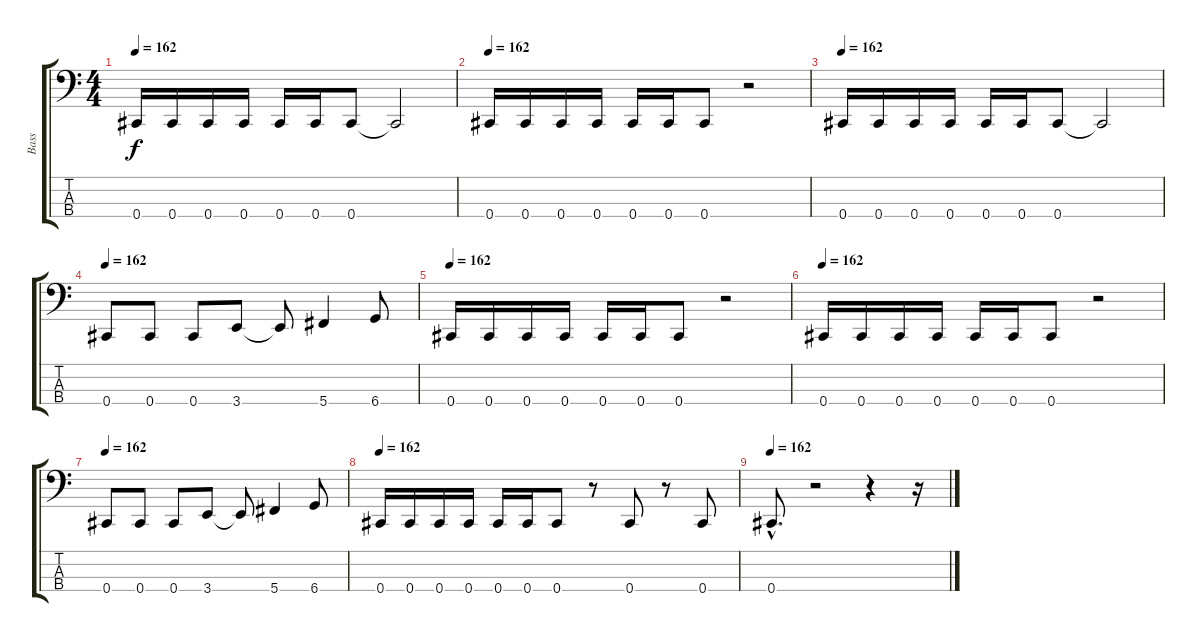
\track ("Bass" "Bass") {instrument electricbasspick}
\staff {score tabs}
\tuning (E2 B1 Gb1 Db1) {hide}
\ts (4 4)
\tempo 162
\clef f4
\ks c
0.4.16{dy f} 0.4.16 0.4.16 0.4.16 0.4.16 0.4.16 0.4.8 0.4{t}.2 |
\tempo 162
0.4.16 0.4.16 0.4.16 0.4.16 0.4.16 0.4.16 0.4.8 r.2 |
\tempo 162
0.4.16 0.4.16 0.4.16 0.4.16 0.4.16 0.4.16 0.4.8 0.4{t}.2 |
\tempo 162
0.4.8 0.4.8 0.4.8 3.4.8 3.4{t}.8 5.4.4 6.4.8 |
\tempo 162
0.4.16 0.4.16 0.4.16 0.4.16 0.4.16 0.4.16 0.4.8 r.2 |
\tempo 162
0.4.16 0.4.16 0.4.16 0.4.16 0.4.16 0.4.16 0.4.8 r.2 |
\tempo 162
0.4.8 0.4.8 0.4.8 3.4.8 3.4{t}.8 5.4.4 6.4.8 |
\tempo 162
0.4.16 0.4.16 0.4.16 0.4.16 0.4.16 0.4.16 0.4.8 r.8 0.4.8 r.8 0.4.8 |
\tempo 162
0.4{hac}.8{d} r.2 r.4 r.16
